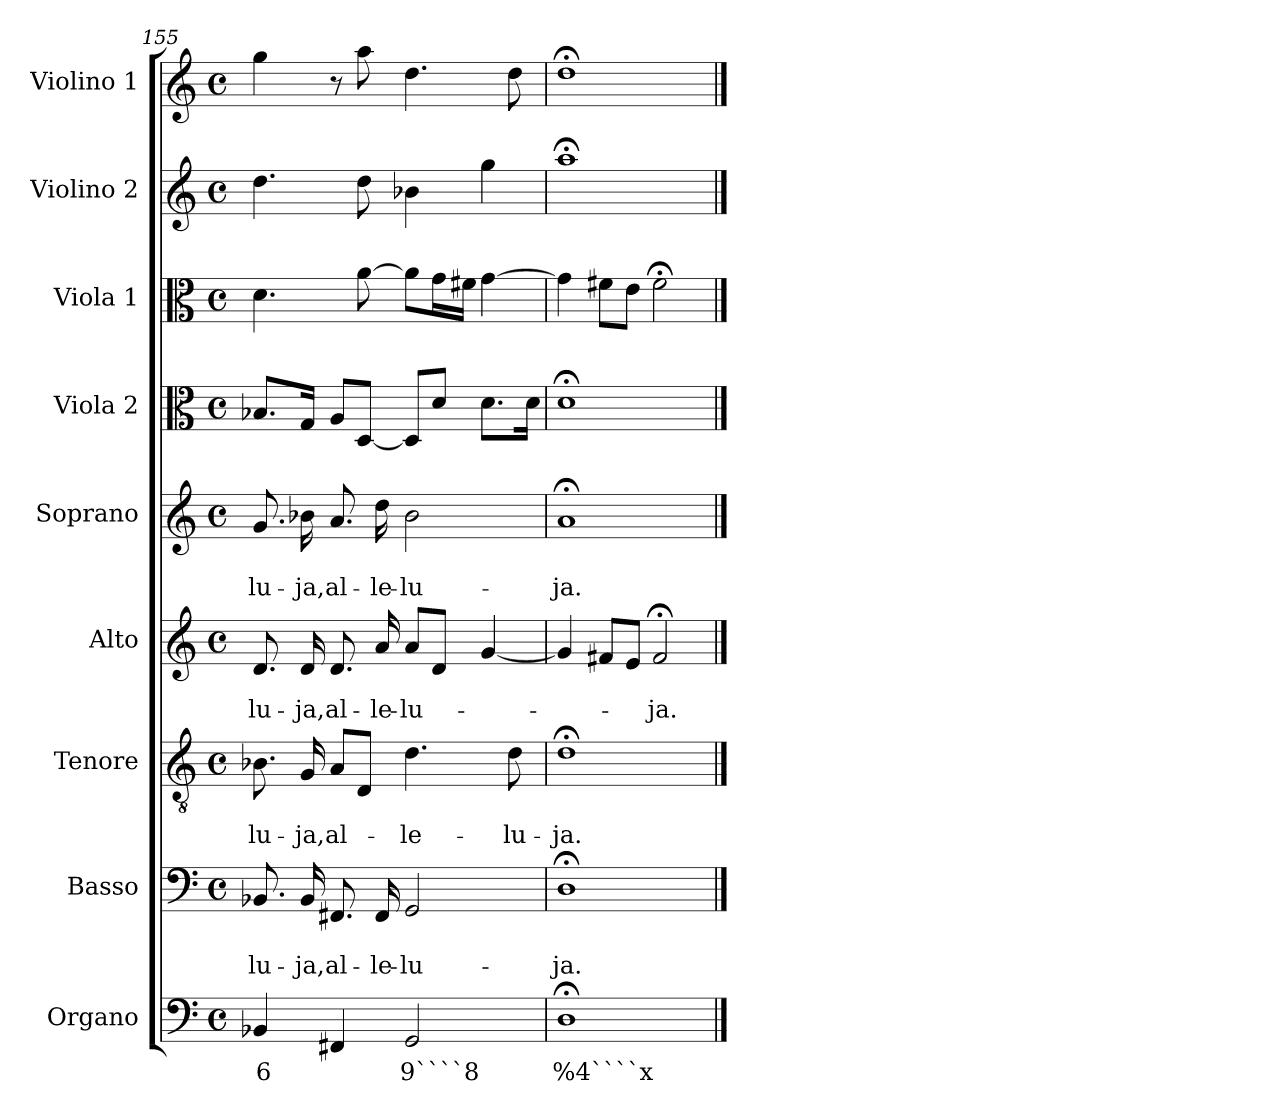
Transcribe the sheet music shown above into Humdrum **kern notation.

**kern	**text	**kern	**text	**text	**kern	**text	**text	**kern	**text	**text	**kern	**text	**text	**kern	**kern	**kern	**kern
*part9	*part9	*part8	*part8	*part8	*part7	*part7	*part7	*part6	*part6	*part6	*part5	*part5	*part5	*part4	*part3	*part2	*part1
*staff9	*staff9	*staff8	*staff8	*staff8	*staff7	*staff7	*staff7	*staff6	*staff6	*staff6	*staff5	*staff5	*staff5	*staff4	*staff3	*staff2	*staff1
*I"Organo	*	*I"Basso	*	*	*I"Tenore	*	*	*I"Alto	*	*	*I"Soprano	*	*	*I"Viola 2	*I"Viola 1	*I"Violino 2	*I"Violino 1
*I'Org.	*	*I'B	*	*	*I'T	*	*	*I'A	*	*	*I'S	*	*	*I'Vla. 2	*I'Vla. 1	*I'Vln. 2	*I'Vln. 1
*clefF4	*	*clefF4	*	*	*clefGv2	*	*	*clefG2	*	*	*clefG2	*	*	*clefC3	*clefC3	*clefG2	*clefG2
*k[]	*	*k[]	*	*	*k[]	*	*	*k[]	*	*	*k[]	*	*	*k[]	*k[]	*k[]	*k[]
*C:	*	*C:	*	*	*C:	*	*	*C:	*	*	*C:	*	*	*C:	*C:	*C:	*C:
*M4/4	*	*M4/4	*	*	*M4/4	*	*	*M4/4	*	*	*M4/4	*	*	*M4/4	*M4/4	*M4/4	*M4/4
*met(c)	*	*met(c)	*	*	*met(c)	*	*	*met(c)	*	*	*met(c)	*	*	*met(c)	*met(c)	*met(c)	*met(c)
=155	=155	=155	=155	=155	=155	=155	=155	=155	=155	=155	=155	=155	=155	=155	=155	=155	=155
!	!LO:LY:b	!	!	!LO:LY:b	!	!	!LO:LY:b	!	!	!LO:LY:b	!	!	!LO:LY:b	!	!	!	!
4BB-X/	6	8.BB-X/	.	-lu-	8.B-X\	.	-lu-	8.d/	.	-lu-	8.g/	.	-lu-	8.B-X/L	4.d\	4.dd\	4gg\
!	!	!	!	!LO:LY:b	!	!	!LO:LY:b	!	!	!LO:LY:b	!	!	!LO:LY:b	!	!	!	!
.	.	16BB-/	.	-ja,	16G/	.	-ja,	16d/	.	-ja,	16b-X\	.	-ja,	16G/Jk	.	.	.
!	!	!	!	!LO:LY:b	!	!	!LO:LY:b	!	!	!LO:LY:b	!	!	!LO:LY:b	!	!	!	!
4FF#X/	.	8.FF#X/	.	al-	8A/L	.	al-	8.d/	.	al-	8.a/	.	al-	8A/L	.	.	8r
.	.	.	.	.	8D/J	.	.	.	.	.	.	.	.	[8D/J	[8a\	8dd\	8aa\
!	!	!	!	!LO:LY:b	!	!	!	!	!	!LO:LY:b	!	!	!LO:LY:b	!	!	!	!
.	.	16FF#/	.	-le-	.	.	.	16a/	.	-le-	16dd\	.	-le-	.	.	.	.
!	!LO:LY:b	!	!	!LO:LY:b	!	!	!LO:LY:b	!	!	!LO:LY:b	!	!	!LO:LY:b	!	!	!	!
2GG/	9````8	2GG/	.	-lu-	4.d\	.	-le-	8a/L	.	-lu-	2b-\	.	-lu-	8D/L]	8a\L]	4b-X\	4.dd\
.	.	.	.	.	.	.	.	8d/J	.	.	.	.	.	8d/J	16g\L	.	.
.	.	.	.	.	.	.	.	.	.	.	.	.	.	.	16f#X\JJ	.	.
.	.	.	.	.	.	.	.	[4g/	.	.	.	.	.	8.d\L	[4g\	4gg\	.
!	!	!	!	!	!	!	!LO:LY:b	!	!	!	!	!	!	!	!	!	!
.	.	.	.	.	8d\	.	-lu-	.	.	.	.	.	.	.	.	.	8dd\
.	.	.	.	.	.	.	.	.	.	.	.	.	.	16d\Jk	.	.	.
=156	=156	=156	=156	=156	=156	=156	=156	=156	=156	=156	=156	=156	=156	=156	=156	=156	=156
!	!LO:LY:b	!	!	!LO:LY:b	!	!	!LO:LY:b	!	!	!	!	!	!LO:LY:b	!	!	!	!
1D;<	%4````x	1D;<	.	-ja.	1d;<	.	-ja.	4g/]	.	.	1a;	.	-ja.	1d;<	4g\]	1aa;<	1dd;<
.	.	.	.	.	.	.	.	8f#X/L	.	.	.	.	.	.	8f#X\L	.	.
.	.	.	.	.	.	.	.	8e/J	.	.	.	.	.	.	8e\J	.	.
!	!	!	!	!	!	!	!	!	!	!LO:LY:b	!	!	!	!	!	!	!
.	.	.	.	.	.	.	.	2f#;/	.	-ja.	.	.	.	.	2f#;<\	.	.
==	==	==	==	==	==	==	==	==	==	==	==	==	==	==	==	==	==
*-	*-	*-	*-	*-	*-	*-	*-	*-	*-	*-	*-	*-	*-	*-	*-	*-	*-
